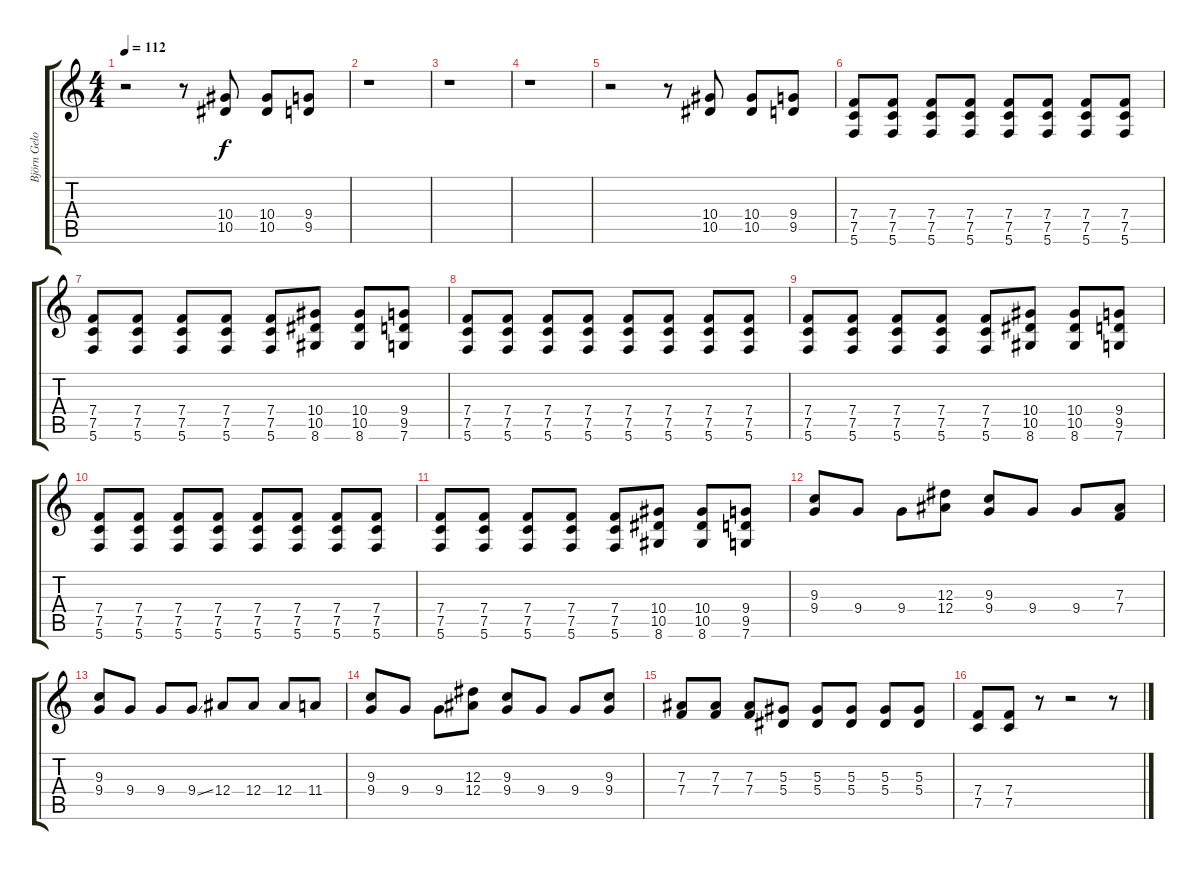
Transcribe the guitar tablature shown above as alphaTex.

\track ("Björn Gelotte" "Björn Gelo") {instrument distortionguitar}
\staff {score tabs}
\tuning (C4 G3 Eb3 Bb2 F2 C2) {hide}
\ts (4 4)
\tempo 112
\clef g2
\ks c
r.2{dy f} r.8 (10.4 10.5).8 (10.4 10.5).8 (9.4 9.5).8 |
r.1 |
r.1 |
r.1 |
r.2 r.8 (10.4 10.5).8 (10.4 10.5).8 (9.4 9.5).8 |
(7.4 7.5 5.6).8 (7.4 7.5 5.6).8 (7.4 7.5 5.6).8 (7.4 7.5 5.6).8 (7.4 7.5 5.6).8 (7.4 7.5 5.6).8 (7.4 7.5 5.6).8 (7.4 7.5 5.6).8 |
(7.4 7.5 5.6).8 (7.4 7.5 5.6).8 (7.4 7.5 5.6).8 (7.4 7.5 5.6).8 (7.4 7.5 5.6).8 (10.4 10.5 8.6).8 (10.4 10.5 8.6).8 (9.4 9.5 7.6).8 |
(7.4 7.5 5.6).8 (7.4 7.5 5.6).8 (7.4 7.5 5.6).8 (7.4 7.5 5.6).8 (7.4 7.5 5.6).8 (7.4 7.5 5.6).8 (7.4 7.5 5.6).8 (7.4 7.5 5.6).8 |
(7.4 7.5 5.6).8 (7.4 7.5 5.6).8 (7.4 7.5 5.6).8 (7.4 7.5 5.6).8 (7.4 7.5 5.6).8 (10.4 10.5 8.6).8 (10.4 10.5 8.6).8 (9.4 9.5 7.6).8 |
(7.4 7.5 5.6).8 (7.4 7.5 5.6).8 (7.4 7.5 5.6).8 (7.4 7.5 5.6).8 (7.4 7.5 5.6).8 (7.4 7.5 5.6).8 (7.4 7.5 5.6).8 (7.4 7.5 5.6).8 |
(7.4 7.5 5.6).8 (7.4 7.5 5.6).8 (7.4 7.5 5.6).8 (7.4 7.5 5.6).8 (7.4 7.5 5.6).8 (10.4 10.5 8.6).8 (10.4 10.5 8.6).8 (9.4 9.5 7.6).8 |
(9.3 9.4).8 9.4.8 9.4.8 (12.3 12.4).8 (9.3 9.4).8 9.4.8 9.4.8 (7.3 7.4).8 |
(9.3 9.4).8 9.4.8 9.4.8 9.4{ss}.8 12.4.8 12.4.8 12.4.8 11.4.8 |
(9.3 9.4).8 9.4.8 9.4.8 (12.3 12.4).8 (9.3 9.4).8 9.4.8 9.4.8 (9.3 9.4).8 |
(7.3 7.4).8 (7.3 7.4).8 (7.3 7.4).8 (5.3 5.4).8 (5.3 5.4).8 (5.3 5.4).8 (5.3 5.4).8 (5.3 5.4).8 |
(7.4 7.5).8 (7.4 7.5).8 r.8 r.2 r.8
